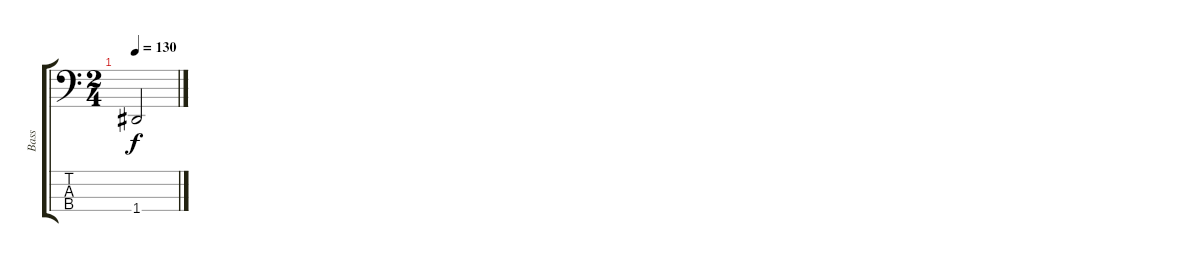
\track ("Bass" "Bass") {instrument slapbass2}
\staff {score tabs}
\tuning (G2 D2 A1 D1) {hide}
\ts (2 4)
\tempo 130
\clef f4
\ks c
1.4{t}.2{dy f}
